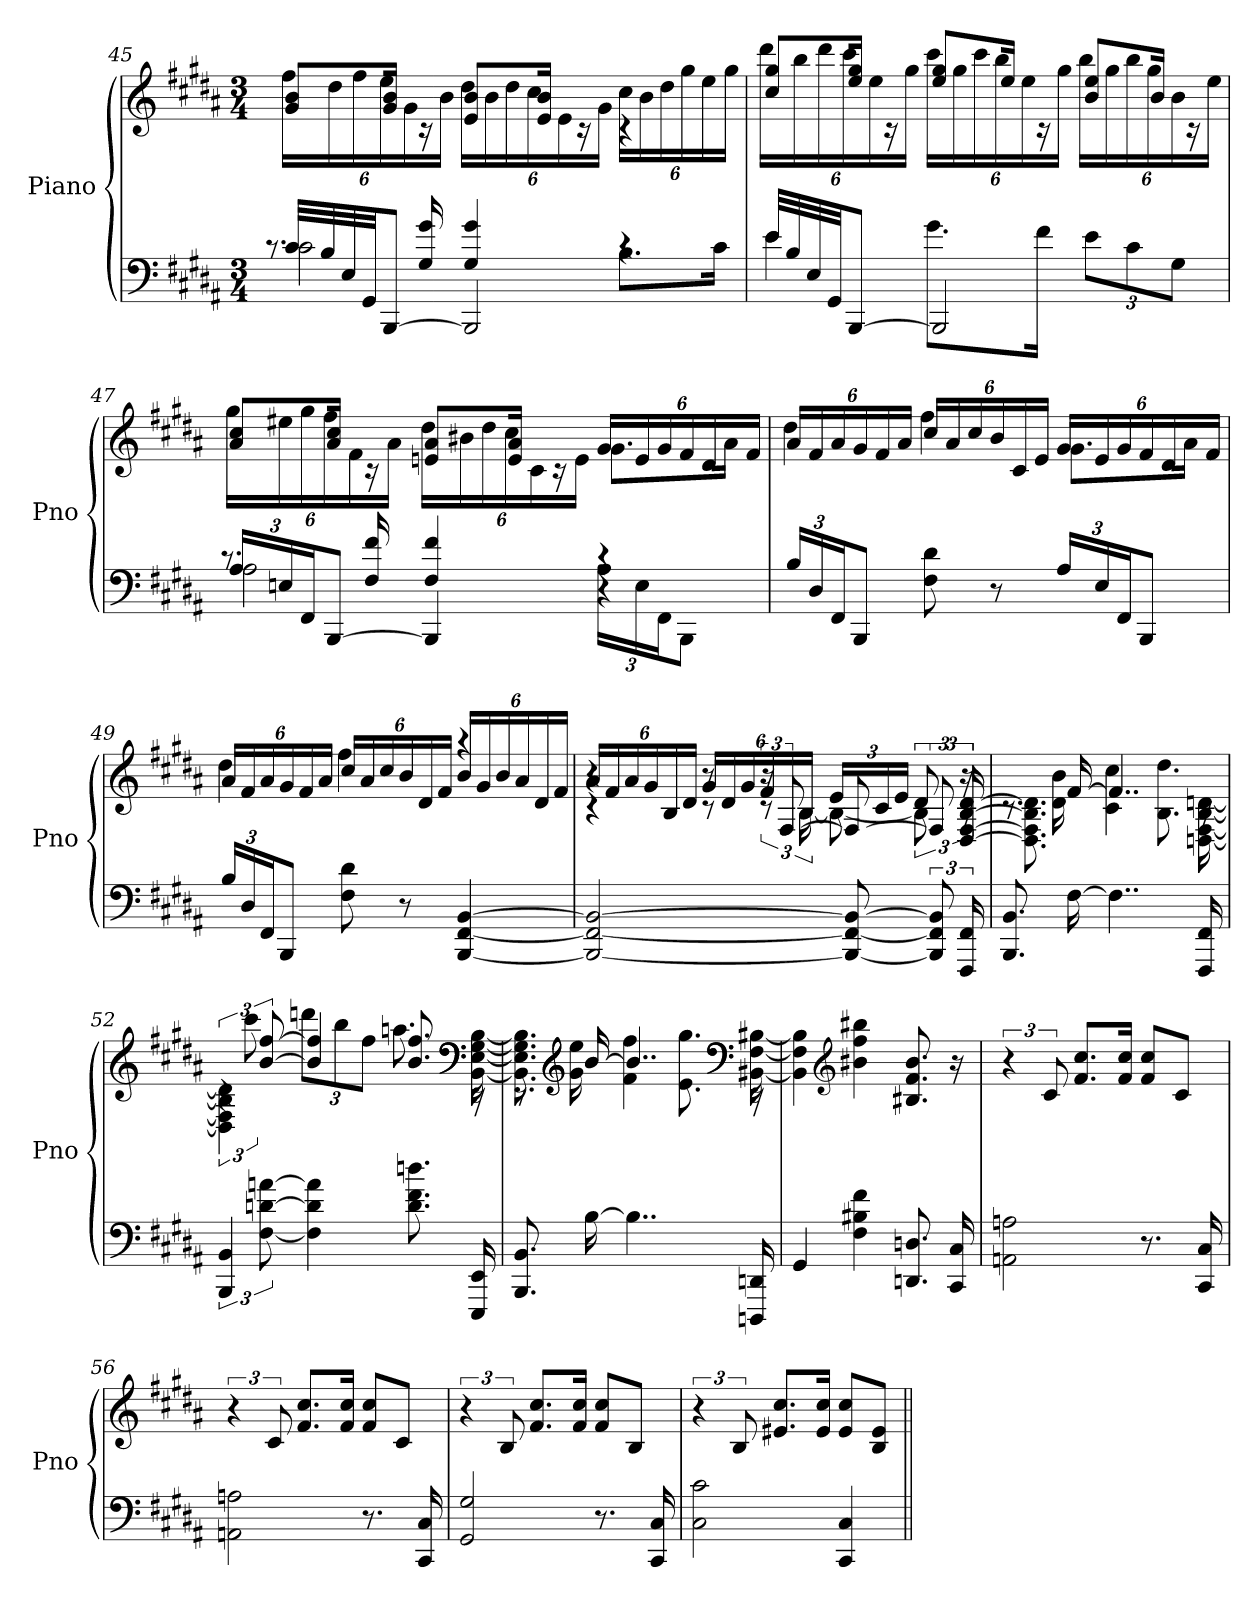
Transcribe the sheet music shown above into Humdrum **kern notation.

**kern	**kern
*part1	*part1
*staff2	*staff1
*I"Piano	*
*I'Pno	*
*clefF4	*clefG2
*k[f#c#g#d#a#]	*k[f#c#g#d#a#]
*B:	*B:
*M3/4	*M3/4
=45	=45
*^	*^
*	*^	*	*
32c#/LLL	2c#	8.rc	8g# 8bL	24ff#LL
32B/	.	.	.	.
.	.	.	.	24dd#
32E/	.	.	.	.
.	.	.	.	24ff#
32GG#/JJ	.	.	.	.
[8BBB/J	.	.	16g# 16bJk	24ee
.	.	.	.	24g#
.	.	16G# 16g#	16rc	.
.	.	.	.	24bJJ
2BBB/]	.	4G# 4g#	8e 8bL	24dd#LL
.	.	.	.	24b
.	.	.	.	24dd#
.	.	.	16e 16bJk	24cc#
.	.	.	.	24e
.	.	.	16rc	.
.	.	.	.	24g#JJ
.	8.BL	4rc	4rc	24cc#LL
.	.	.	.	24b
.	.	.	.	24dd#
.	.	.	.	24gg#
.	.	.	.	24ee
.	16c#Jk	.	.	.
.	.	.	.	24gg#JJ
*	*v	*v	*	*
=46	=46	=46	=46
32eLLL	4e	8cc# 8gg#L	24ddd#LL
32B	.	.	.
.	.	.	24bb
32E	.	.	.
.	.	.	24ddd#
32GG#JJ	.	.	.
[8BBBJ	.	16ee 16gg#Jk	24ccc#
.	.	.	24ee
.	.	16rc	.
.	.	.	24gg#JJ
2BBB]	8.g#L	8ee 8gg#L	24ccc#LL
.	.	.	24gg#
.	.	.	24ccc#
.	.	16eeJk	24bb
.	.	.	24ee
.	16f#Jk	16rc	.
.	.	.	24gg#JJ
.	12eL	8b 8eeL	24bbLL
.	.	.	24gg#
.	12c#	.	24bb
.	.	16bJk	24gg#
.	12G#J	.	24b
.	.	16rc	.
.	.	.	24eeJJ
=47	=47	=47	=47
*	*^	*	*
24A#/LL	2A#	8.rc	8a# 8cc#L	24gg#LL
24En/	.	.	.	24ee#X
24FF#/J	.	.	.	24gg#
[8BBB/J	.	.	16a# 16cc#Jk	24ff#
.	.	.	.	24f#
.	.	16F# 16f#	16rc	.
.	.	.	.	24a#JJ
4BBB/]	.	4F# 4f#	8en 8a#L	24dd#LL
.	.	.	.	24b#X
.	.	.	.	24dd#
.	.	.	16e 16a#Jk	24cc#
.	.	.	.	24c#
.	.	.	16rc	.
.	.	.	.	24eJJ
4r	24A#LL	4rc	24g#LL	8.g#L
.	24E	.	24e	.
.	24FF#J	.	24g#	.
.	8BBBJ	.	24f#	.
.	.	.	24d#	.
.	.	.	.	16a#Jk
.	.	.	24f#JJ	.
*v	*v	*v	*	*
=48	=48	=48
24BLL	24a#LL	4dd#
24D#	24f#	.
24FF#J	24a#	.
8BBBJ	24g#	.
.	24f#	.
.	24a#JJ	.
8F# 8d#	24cc#LL	4ff#
.	24a#	.
.	24cc#	.
8r	24b	.
.	24c#	.
.	24eJJ	.
24A#LL	24g#LL	8.g#L
24E	24e	.
24FF#J	24g#	.
8BBBJ	24f#	.
.	24d#	.
.	.	16a#Jk
.	24f#JJ	.
=49	=49	=49
24BLL	24a#LL	4dd#
24D#	24f#	.
24FF#J	24a#	.
8BBBJ	24g#	.
.	24f#	.
.	24a#JJ	.
8F# 8d#	24cc#LL	4ff#
.	24a#	.
.	24cc#	.
8r	24b	.
.	24d#	.
.	24f#JJ	.
[4BBB [4FF# [4BB	24bLL	4raa
.	24g#	.
.	24b	.
.	24a#	.
.	24d#	.
.	24f#JJ	.
=50	=50	=50
*	*	*^
2BBB_ 2FF#_ 2BB_	4r	4rc	24a#LL
.	.	.	24f#
.	.	.	24a#
.	.	.	24g#
.	.	.	24B
.	.	.	24d#JJ
.	8r	8rc	24g#LL
.	.	.	24d#
.	.	.	24g#
.	24r	12rc	24f#
.	[12F#/	.	24F#
.	.	[24B	24BJJ
8BBB_ 8FF#_ 8BB_	8F#/_	8B_	24eLL
.	.	.	24c#
.	.	.	24eJJ
12BBB] 12FF#] 12BB]	12F#/]	12B]	12d#
24FFF# 24FF#	24r	24rc	[24D# [24F# [24B [24d#
*	*	*v	*v
=51	=51	=51
8.BBB 8.BB	8.rc	8.D#] 8.F#] 8.B] 8.d#]
[16F#	[16f#	16d# 16b
4..F#]	4..f#]	4c# 4cc#
.	.	8.B 8.dd#
16FFF# 16FF#	16rc	[16Dn [16F# [16B [16dn
=52	=52	=52
6BBB 6BB	6rc	6D] 6F#] 6B] 6d]
[12F# [12dn [12an	[12b [12ff#	12ccc#
4F#] 4d] 4a]	4b] 4ff#]	12dddnL
.	.	12bb
.	.	12ff#J
8.d 8.f# 8.ddn	8.b 8.ff#	8.aan
*	*clefF4	*
16EEE 16EE	16rEE	[16BB [16E [16G# [16B
=53	=53	=53
8.BBB 8.BB	8.rEE	8.BB] 8.E] 8.G#] 8.B]
*	*clefG2	*
[16B	[16b	16g# 16ee
4..B]	4..b]	4f# 4ff#
.	.	8.e 8.gg#
*	*clefF4	*
16DDDn 16DDn	16rEE	[16BB#X [16F# [16B#X
*	*v	*v
=54	=54
4GG#	4BB#] 4F#] 4B#]
*	*clefG2
4F# 4B#X 4f#	4b#X 4ff# 4bb#X
8.DDn 8.Dn	8.B#X 8.f# 8.b#
16CC# 16C#	16r
=55	=55
2AAn 2An	6r
.	12c#
.	8.f# 8.cc#L
.	16f# 16cc#Jk
8.r	8f# 8cc#L
.	8c#J
16CC# 16C#	.
=56	=56
2AAn 2An	6r
.	12c#
.	8.f# 8.cc#L
.	16f# 16cc#Jk
8.r	8f# 8cc#L
.	8c#J
16CC# 16C#	.
=57	=57
2GG# 2G#	6r
.	12B
.	8.f# 8.cc#L
.	16f# 16cc#Jk
8.r	8f# 8cc#L
.	8BJ
16CC# 16C#	.
=58	=58
2C# 2c#	6r
.	12B
.	8.e#X 8.cc#L
.	16e# 16cc#Jk
4CC# 4C#	8e# 8cc#L
.	8B 8e#J
=||	=||
*-	*-
